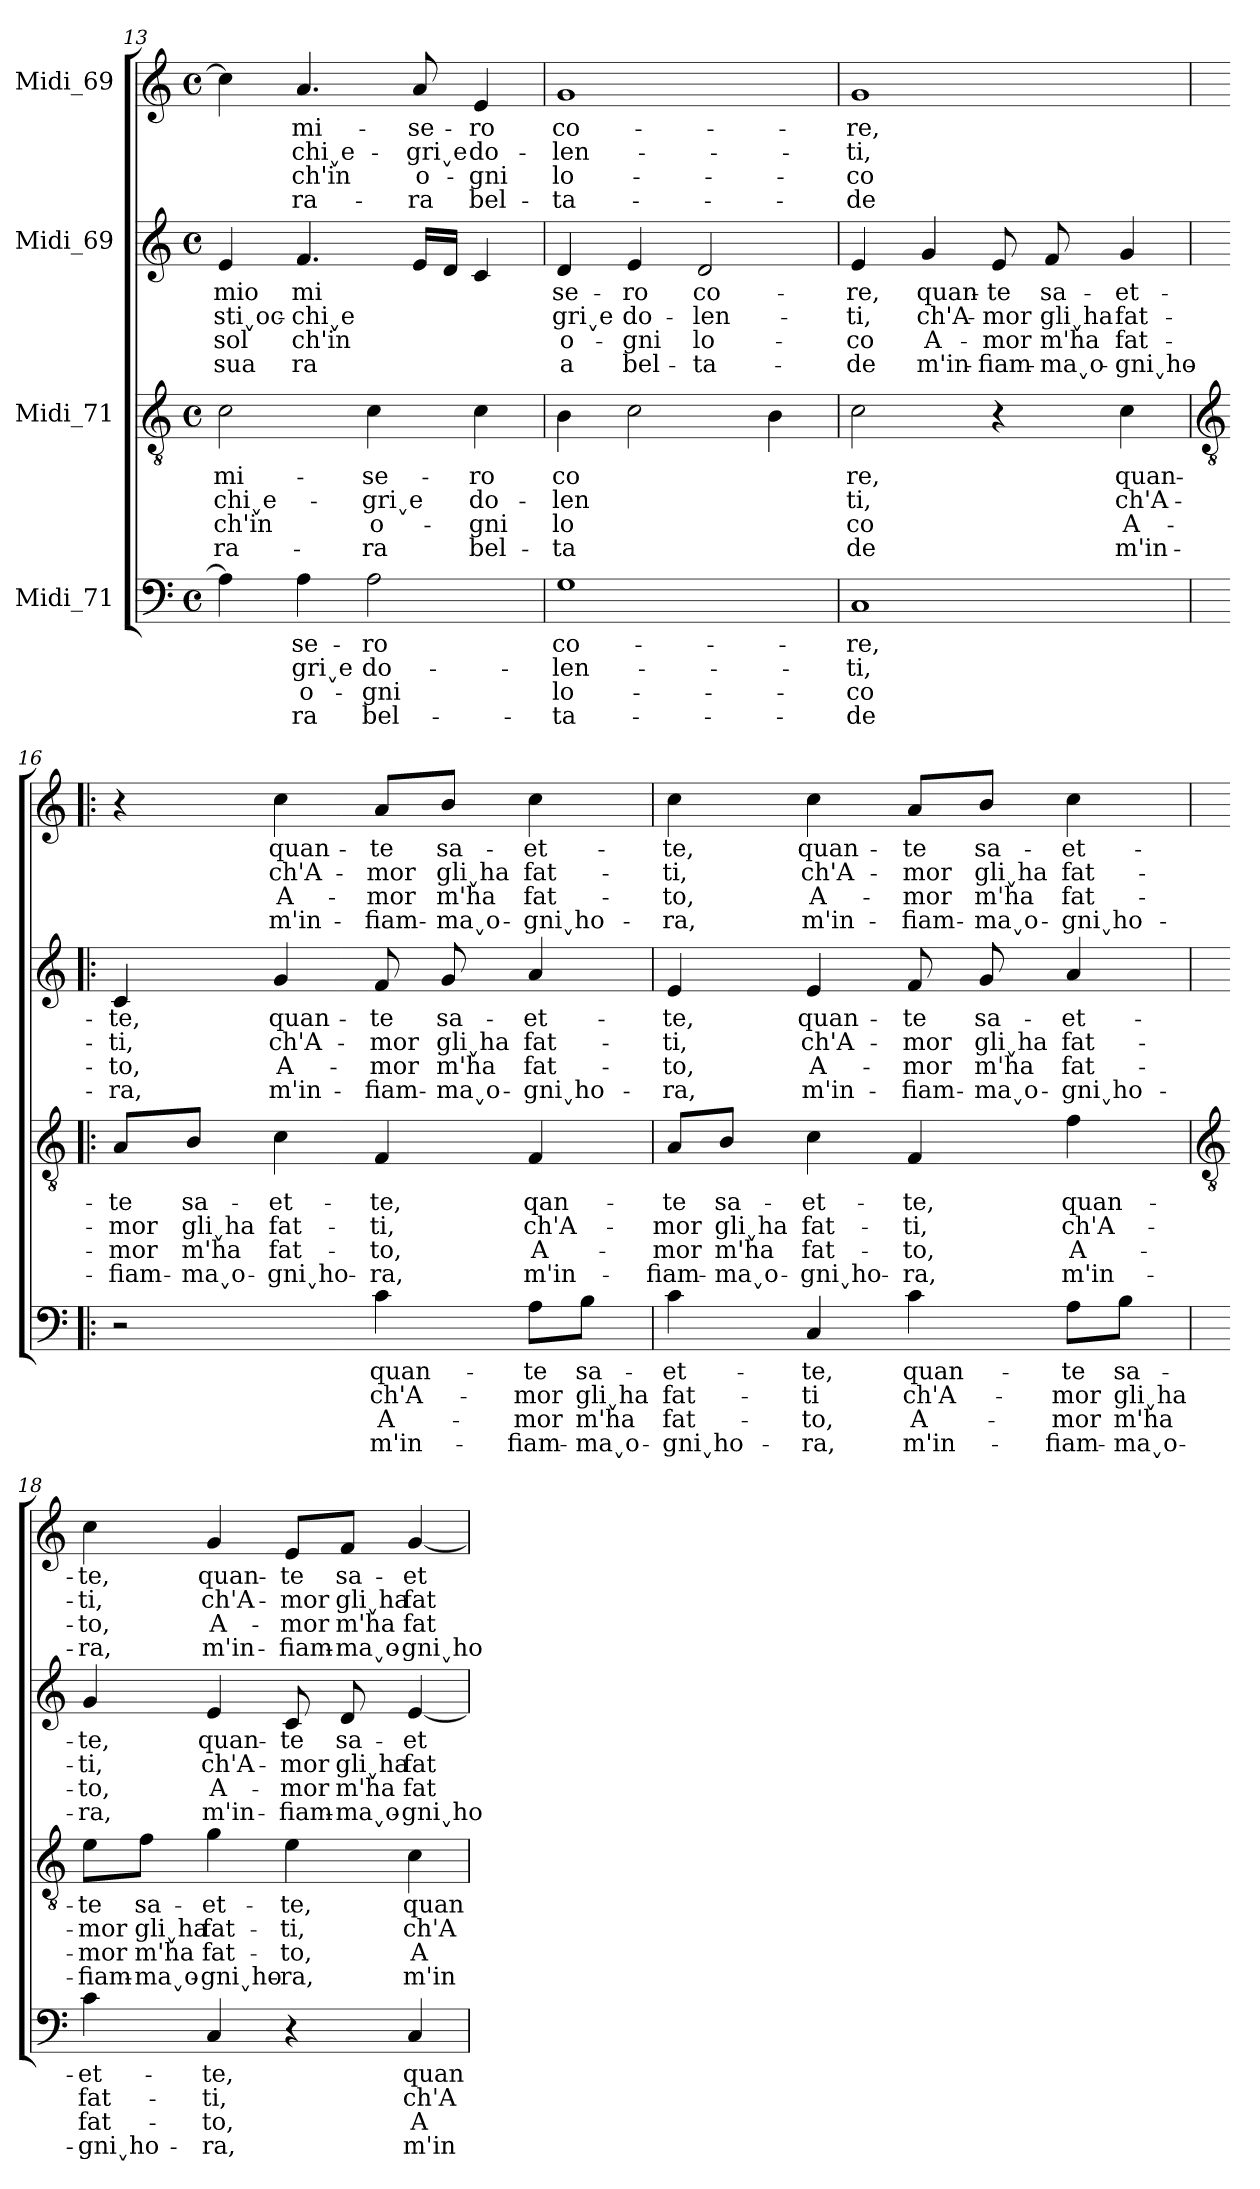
**kern	**text	**text	**text	**text	**kern	**text	**text	**text	**text	**kern	**text	**text	**text	**text	**kern	**text	**text	**text	**text
*part4	*part4	*part4	*part4	*part4	*part3	*part3	*part3	*part3	*part3	*part2	*part2	*part2	*part2	*part2	*part1	*part1	*part1	*part1	*part1
*staff4	*staff4	*staff4	*staff4	*staff4	*staff3	*staff3	*staff3	*staff3	*staff3	*staff2	*staff2	*staff2	*staff2	*staff2	*staff1	*staff1	*staff1	*staff1	*staff1
*I"Midi_71	*	*	*	*	*I"Midi_71	*	*	*	*	*I"Midi_69	*	*	*	*	*I"Midi_69	*	*	*	*
*clefF4	*	*	*	*	*clefGv2	*	*	*	*	*clefG2	*	*	*	*	*clefG2	*	*	*	*
*k[]	*	*	*	*	*k[]	*	*	*	*	*k[]	*	*	*	*	*k[]	*	*	*	*
*C:	*	*	*	*	*C:	*	*	*	*	*C:	*	*	*	*	*C:	*	*	*	*
*M4/4	*	*	*	*	*M4/4	*	*	*	*	*M4/4	*	*	*	*	*M4/4	*	*	*	*
*met(c)	*	*	*	*	*met(c)	*	*	*	*	*met(c)	*	*	*	*	*met(c)	*	*	*	*
=13	=13	=13	=13	=13	=13	=13	=13	=13	=13	=13	=13	=13	=13	=13	=13	=13	=13	=13	=13
!	!	!	!	!	!	!LO:LY:b	!LO:LY:b	!LO:LY:b	!LO:LY:b	!	!LO:LY:b	!LO:LY:b	!LO:LY:b	!LO:LY:b	!	!	!	!	!
4A]	.	.	.	.	2c	mi-	-chiˬe-	-ch'in	ra-	4e	mio	stiˬoc-	-sol	sua	4cc]	.	.	.	.
!	!LO:LY:b	!LO:LY:b	!LO:LY:b	!LO:LY:b	!	!	!	!	!	!	!LO:LY:b	!LO:LY:b	!LO:LY:b	!LO:LY:b	!	!LO:LY:b	!LO:LY:b	!LO:LY:b	!LO:LY:b
4A	se-	-griˬe	o-	-ra	.	.	.	.	.	4.f	mi	chiˬe	ch'in	ra	4.a	mi-	-chiˬe-	-ch'in	ra-
!	!LO:LY:b	!LO:LY:b	!LO:LY:b	!LO:LY:b	!	!LO:LY:b	!LO:LY:b	!LO:LY:b	!LO:LY:b	!	!	!	!	!	!	!	!	!	!
2A	ro	do-	-gni	bel-	4c	-se-	-griˬe	o-	-ra	.	.	.	.	.	.	.	.	.	.
!	!	!	!	!	!	!	!	!	!	!	!	!	!	!	!	!LO:LY:b	!LO:LY:b	!LO:LY:b	!LO:LY:b
.	.	.	.	.	.	.	.	.	.	16eLL	.	.	.	.	8a	-se-	-griˬe	o-	-ra
.	.	.	.	.	.	.	.	.	.	16dJJ	.	.	.	.	.	.	.	.	.
!	!	!	!	!	!	!LO:LY:b	!LO:LY:b	!LO:LY:b	!LO:LY:b	!	!	!	!	!	!	!LO:LY:b	!LO:LY:b	!LO:LY:b	!LO:LY:b
.	.	.	.	.	4c	ro	do-	-gni	bel-	4c	.	.	.	.	4e	ro	do-	-gni	bel-
=14	=14	=14	=14	=14	=14	=14	=14	=14	=14	=14	=14	=14	=14	=14	=14	=14	=14	=14	=14
!	!LO:LY:b	!LO:LY:b	!LO:LY:b	!LO:LY:b	!	!LO:LY:b	!LO:LY:b	!LO:LY:b	!LO:LY:b	!	!LO:LY:b	!LO:LY:b	!LO:LY:b	!LO:LY:b	!	!LO:LY:b	!LO:LY:b	!LO:LY:b	!LO:LY:b
1G	-co-	-len-	-lo-	-ta-	4B	-co	len	lo	ta	4d	se-	-griˬe	o-	-a	1g	-co-	-len-	-lo-	-ta-
!	!	!	!	!	!	!	!	!	!	!	!LO:LY:b	!LO:LY:b	!LO:LY:b	!LO:LY:b	!	!	!	!	!
.	.	.	.	.	2c	.	.	.	.	4e	ro	do-	-gni	bel-	.	.	.	.	.
!	!	!	!	!	!	!	!	!	!	!	!LO:LY:b	!LO:LY:b	!LO:LY:b	!LO:LY:b	!	!	!	!	!
.	.	.	.	.	.	.	.	.	.	2d	-co-	-len-	-lo-	-ta-	.	.	.	.	.
.	.	.	.	.	4B	.	.	.	.	.	.	.	.	.	.	.	.	.	.
=15	=15	=15	=15	=15	=15	=15	=15	=15	=15	=15	=15	=15	=15	=15	=15	=15	=15	=15	=15
!	!LO:LY:b	!LO:LY:b	!LO:LY:b	!LO:LY:b	!	!LO:LY:b	!LO:LY:b	!LO:LY:b	!LO:LY:b	!	!LO:LY:b	!LO:LY:b	!LO:LY:b	!LO:LY:b	!	!LO:LY:b	!LO:LY:b	!LO:LY:b	!LO:LY:b
1C	-re,	ti,	co	de	2c	re,	ti,	co	de	4e	-re,	ti,	co	de	1g	-re,	ti,	co	de
!	!	!	!	!	!	!	!	!	!	!	!LO:LY:b	!LO:LY:b	!LO:LY:b	!LO:LY:b	!	!	!	!	!
.	.	.	.	.	.	.	.	.	.	4g	quan-	-ch'A-	-A-	-m'in-	.	.	.	.	.
!	!	!	!	!	!	!	!	!	!	!	!LO:LY:b	!LO:LY:b	!LO:LY:b	!LO:LY:b	!	!	!	!	!
.	.	.	.	.	4r	.	.	.	.	8e	-te	mor	mor	fiam-	.	.	.	.	.
!	!	!	!	!	!	!	!	!	!	!	!LO:LY:b	!LO:LY:b	!LO:LY:b	!LO:LY:b	!	!	!	!	!
.	.	.	.	.	.	.	.	.	.	8f	-sa-	-gliˬha	m'ha	maˬo-	.	.	.	.	.
!	!	!	!	!	!	!LO:LY:b	!LO:LY:b	!LO:LY:b	!LO:LY:b	!	!LO:LY:b	!LO:LY:b	!LO:LY:b	!LO:LY:b	!	!	!	!	!
.	.	.	.	.	4c	quan-	-ch'A-	-A-	-m'in-	4g	-et-	-fat-	-fat-	-gniˬho-	.	.	.	.	.
!!LO:LB:g=z
=16!|:	=16!|:	=16!|:	=16!|:	=16!|:	=16!|:	=16!|:	=16!|:	=16!|:	=16!|:	=16!|:	=16!|:	=16!|:	=16!|:	=16!|:	=16!|:	=16!|:	=16!|:	=16!|:	=16!|:
*	*	*	*	*	*clefGv2	*	*	*	*	*	*	*	*	*	*	*	*	*	*
!	!	!	!	!	!	!LO:LY:b	!LO:LY:b	!LO:LY:b	!LO:LY:b	!	!LO:LY:b	!LO:LY:b	!LO:LY:b	!LO:LY:b	!	!	!	!	!
2r	.	.	.	.	8A/L	-te	mor	mor	fiam-	4c	-te,	ti,	to,	ra,	4r	.	.	.	.
!	!	!	!	!	!	!LO:LY:b	!LO:LY:b	!LO:LY:b	!LO:LY:b	!	!	!	!	!	!	!	!	!	!
.	.	.	.	.	8B/J	-sa-	-gliˬha	m'ha	maˬo-	.	.	.	.	.	.	.	.	.	.
!	!	!	!	!	!	!LO:LY:b	!LO:LY:b	!LO:LY:b	!LO:LY:b	!	!LO:LY:b	!LO:LY:b	!LO:LY:b	!LO:LY:b	!	!LO:LY:b	!LO:LY:b	!LO:LY:b	!LO:LY:b
.	.	.	.	.	4c	-et-	-fat-	-fat-	-gniˬho-	4g	quan-	-ch'A-	-A-	-m'in-	4cc	quan-	-ch'A-	-A-	-m'in-
!	!LO:LY:b	!LO:LY:b	!LO:LY:b	!LO:LY:b	!	!LO:LY:b	!LO:LY:b	!LO:LY:b	!LO:LY:b	!	!LO:LY:b	!LO:LY:b	!LO:LY:b	!LO:LY:b	!	!LO:LY:b	!LO:LY:b	!LO:LY:b	!LO:LY:b
4c	quan-	-ch'A-	-A-	-m'in-	4F	-te,	ti,	to,	ra,	8f	-te	mor	mor	fiam-	8a/L	-te	mor	mor	fiam-
!	!	!	!	!	!	!	!	!	!	!	!LO:LY:b	!LO:LY:b	!LO:LY:b	!LO:LY:b	!	!LO:LY:b	!LO:LY:b	!LO:LY:b	!LO:LY:b
.	.	.	.	.	.	.	.	.	.	8g	-sa-	-gliˬha	m'ha	maˬo-	8b/J	-sa-	-gliˬha	m'ha	maˬo-
!	!LO:LY:b	!LO:LY:b	!LO:LY:b	!LO:LY:b	!	!LO:LY:b	!LO:LY:b	!LO:LY:b	!LO:LY:b	!	!LO:LY:b	!LO:LY:b	!LO:LY:b	!LO:LY:b	!	!LO:LY:b	!LO:LY:b	!LO:LY:b	!LO:LY:b
8A\L	-te	mor	mor	fiam-	4F	qan-	-ch'A-	-A-	-m'in-	4a	-et-	-fat-	-fat-	-gniˬho-	4cc	-et-	-fat-	-fat-	-gniˬho-
!	!LO:LY:b	!LO:LY:b	!LO:LY:b	!LO:LY:b	!	!	!	!	!	!	!	!	!	!	!	!	!	!	!
8B\J	-sa-	-gliˬha	m'ha	maˬo-	.	.	.	.	.	.	.	.	.	.	.	.	.	.	.
=17	=17	=17	=17	=17	=17	=17	=17	=17	=17	=17	=17	=17	=17	=17	=17	=17	=17	=17	=17
!	!LO:LY:b	!LO:LY:b	!LO:LY:b	!LO:LY:b	!	!LO:LY:b	!LO:LY:b	!LO:LY:b	!LO:LY:b	!	!LO:LY:b	!LO:LY:b	!LO:LY:b	!LO:LY:b	!	!LO:LY:b	!LO:LY:b	!LO:LY:b	!LO:LY:b
4c	-et-	-fat-	-fat-	-gniˬho-	8A/L	-te	mor	mor	fiam-	4e	-te,	ti,	to,	ra,	4cc	-te,	ti,	to,	ra,
!	!	!	!	!	!	!LO:LY:b	!LO:LY:b	!LO:LY:b	!LO:LY:b	!	!	!	!	!	!	!	!	!	!
.	.	.	.	.	8B/J	-sa-	-gliˬha	m'ha	maˬo-	.	.	.	.	.	.	.	.	.	.
!	!LO:LY:b	!LO:LY:b	!LO:LY:b	!LO:LY:b	!	!LO:LY:b	!LO:LY:b	!LO:LY:b	!LO:LY:b	!	!LO:LY:b	!LO:LY:b	!LO:LY:b	!LO:LY:b	!	!LO:LY:b	!LO:LY:b	!LO:LY:b	!LO:LY:b
4C	-te,	ti	to,	ra,	4c	-et-	-fat-	-fat-	-gniˬho-	4e	quan-	-ch'A-	-A-	-m'in-	4cc	quan-	-ch'A-	-A-	-m'in-
!	!LO:LY:b	!LO:LY:b	!LO:LY:b	!LO:LY:b	!	!LO:LY:b	!LO:LY:b	!LO:LY:b	!LO:LY:b	!	!LO:LY:b	!LO:LY:b	!LO:LY:b	!LO:LY:b	!	!LO:LY:b	!LO:LY:b	!LO:LY:b	!LO:LY:b
4c	quan-	-ch'A-	-A-	-m'in-	4F	-te,	ti,	to,	ra,	8f	-te	mor	mor	fiam-	8a/L	-te	mor	mor	fiam-
!	!	!	!	!	!	!	!	!	!	!	!LO:LY:b	!LO:LY:b	!LO:LY:b	!LO:LY:b	!	!LO:LY:b	!LO:LY:b	!LO:LY:b	!LO:LY:b
.	.	.	.	.	.	.	.	.	.	8g	-sa-	-gliˬha	m'ha	maˬo-	8b/J	-sa-	-gliˬha	m'ha	maˬo-
!	!LO:LY:b	!LO:LY:b	!LO:LY:b	!LO:LY:b	!	!LO:LY:b	!LO:LY:b	!LO:LY:b	!LO:LY:b	!	!LO:LY:b	!LO:LY:b	!LO:LY:b	!LO:LY:b	!	!LO:LY:b	!LO:LY:b	!LO:LY:b	!LO:LY:b
8A\L	-te	mor	mor	fiam-	4f	quan-	-ch'A-	-A-	-m'in-	4a	-et-	-fat-	-fat-	-gniˬho-	4cc	-et-	-fat-	-fat-	-gniˬho-
!	!LO:LY:b	!LO:LY:b	!LO:LY:b	!LO:LY:b	!	!	!	!	!	!	!	!	!	!	!	!	!	!	!
8B\J	-sa-	-gliˬha	m'ha	maˬo-	.	.	.	.	.	.	.	.	.	.	.	.	.	.	.
!!LO:LB:g=z
=18	=18	=18	=18	=18	=18	=18	=18	=18	=18	=18	=18	=18	=18	=18	=18	=18	=18	=18	=18
*	*	*	*	*	*clefGv2	*	*	*	*	*	*	*	*	*	*	*	*	*	*
!	!LO:LY:b	!LO:LY:b	!LO:LY:b	!LO:LY:b	!	!LO:LY:b	!LO:LY:b	!LO:LY:b	!LO:LY:b	!	!LO:LY:b	!LO:LY:b	!LO:LY:b	!LO:LY:b	!	!LO:LY:b	!LO:LY:b	!LO:LY:b	!LO:LY:b
4c	-et-	-fat-	-fat-	-gniˬho-	8e\L	-te	mor	mor	fiam-	4g	-te,	ti,	to,	ra,	4cc	-te,	ti,	to,	ra,
!	!	!	!	!	!	!LO:LY:b	!LO:LY:b	!LO:LY:b	!LO:LY:b	!	!	!	!	!	!	!	!	!	!
.	.	.	.	.	8f\J	-sa-	-gliˬha	m'ha	maˬo-	.	.	.	.	.	.	.	.	.	.
!	!LO:LY:b	!LO:LY:b	!LO:LY:b	!LO:LY:b	!	!LO:LY:b	!LO:LY:b	!LO:LY:b	!LO:LY:b	!	!LO:LY:b	!LO:LY:b	!LO:LY:b	!LO:LY:b	!	!LO:LY:b	!LO:LY:b	!LO:LY:b	!LO:LY:b
4C	-te,	ti,	to,	ra,	4g	-et-	-fat-	-fat-	-gniˬho-	4e	quan-	-ch'A-	-A-	-m'in-	4g	quan-	-ch'A-	-A-	-m'in-
!	!	!	!	!	!	!LO:LY:b	!LO:LY:b	!LO:LY:b	!LO:LY:b	!	!LO:LY:b	!LO:LY:b	!LO:LY:b	!LO:LY:b	!	!LO:LY:b	!LO:LY:b	!LO:LY:b	!LO:LY:b
4r	.	.	.	.	4e	-te,	ti,	to,	ra,	8c	-te	mor	mor	fiam-	8e/L	-te	mor	mor	fiam-
!	!	!	!	!	!	!	!	!	!	!	!LO:LY:b	!LO:LY:b	!LO:LY:b	!LO:LY:b	!	!LO:LY:b	!LO:LY:b	!LO:LY:b	!LO:LY:b
.	.	.	.	.	.	.	.	.	.	8d	-sa-	-gliˬha	m'ha	maˬo-	8f/J	-sa-	-gliˬha	m'ha	maˬo-
!	!LO:LY:b	!LO:LY:b	!LO:LY:b	!LO:LY:b	!	!LO:LY:b	!LO:LY:b	!LO:LY:b	!LO:LY:b	!	!LO:LY:b	!LO:LY:b	!LO:LY:b	!LO:LY:b	!	!LO:LY:b	!LO:LY:b	!LO:LY:b	!LO:LY:b
4C	quan-	-ch'A-	-A-	-m'in-	4c	quan-	-ch'A-	-A-	-m'in-	[4e	-et	fat	fat	gniˬho-	[4g	-et	fat	fat	gniˬho-
=	=	=	=	=	=	=	=	=	=	=	=	=	=	=	=	=	=	=	=
*-	*-	*-	*-	*-	*-	*-	*-	*-	*-	*-	*-	*-	*-	*-	*-	*-	*-	*-	*-
